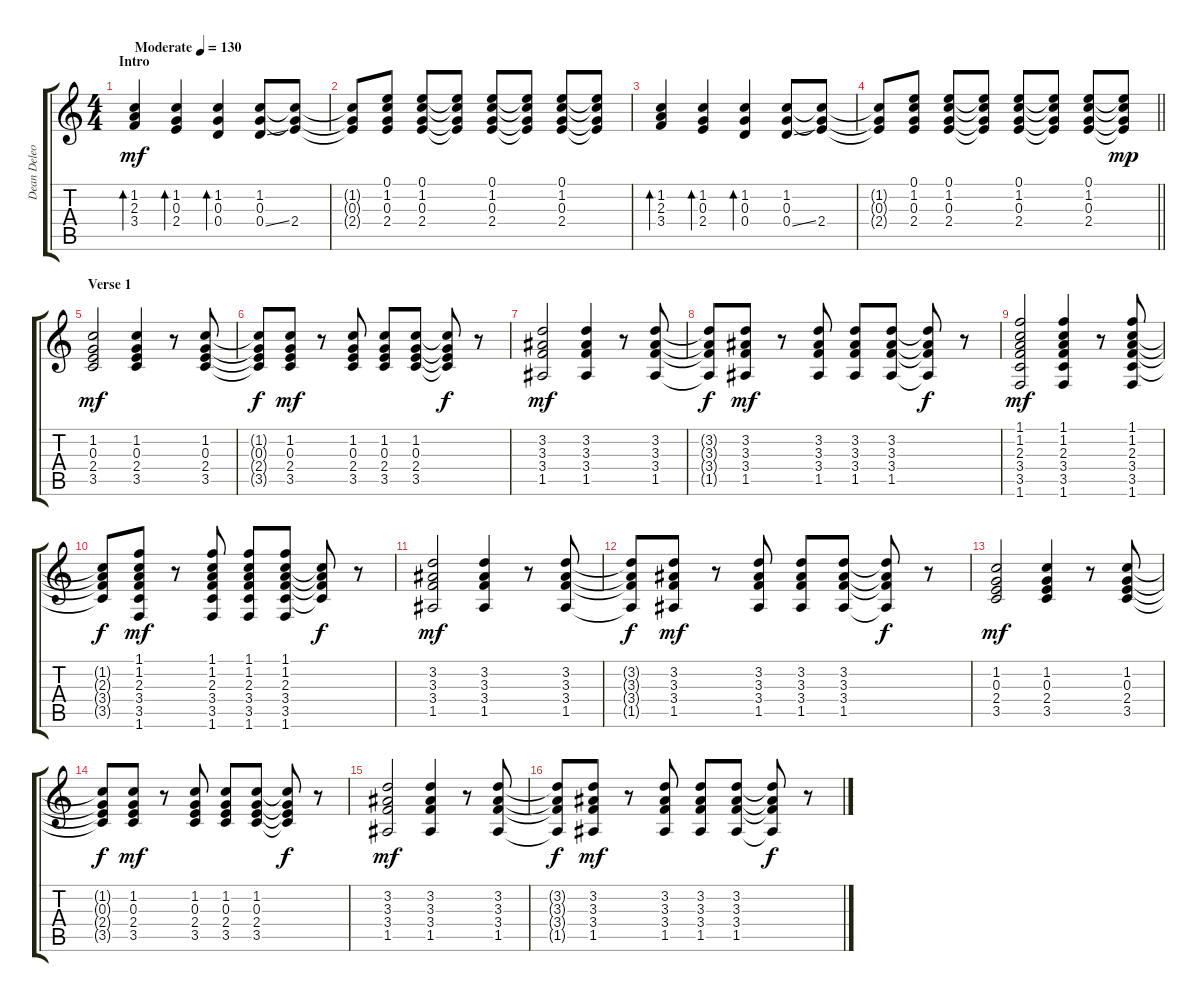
\track ("Dean Deleo (Guitar 1)" "Dean Deleo") {instrument acousticguitarnylon}
\staff {score tabs}
\tuning (E4 B3 G3 D3 A2 E2) {hide}
\ts (4 4)
\section ("" "Intro")
\tempo (130 "Moderate")
\clef g2
\ks c
(1.2 2.3 3.4).4{bd 240 dy mf instrument acousticguitarnylon} (1.2 0.3 2.4).4{bd 240} (1.2 0.3 0.4).4{bd 240} (1.2 0.3 0.4{ss}).8 (1.2{t} 0.3{t} 2.4).8 |
(1.2{t} 0.3{t} 2.4{t}).8 (0.1 1.2 0.3 2.4).8 (0.1 1.2 0.3 2.4).8 (0.1{t} 1.2{t} 0.3{t} 2.4{t}).8 (0.1 1.2 0.3 2.4).8 (0.1{t} 1.2{t} 0.3{t} 2.4{t}).8 (0.1 1.2 0.3 2.4).8 (0.1{t} 1.2{t} 0.3{t} 2.4{t}).8 |
(1.2 2.3 3.4).4{bd 240} (1.2 0.3 2.4).4{bd 240} (1.2 0.3 0.4).4{bd 240} (1.2 0.3 0.4{ss}).8 (1.2{t} 0.3{t} 2.4).8 |
\barLineRight lightlight
(1.2{t} 0.3{t} 2.4{t}).8 (0.1 1.2 0.3 2.4).8 (0.1 1.2 0.3 2.4).8 (0.1{t} 1.2{t} 0.3{t} 2.4{t}).8 (0.1 1.2 0.3 2.4).8 (0.1{t} 1.2{t} 0.3{t} 2.4{t}).8 (0.1 1.2 0.3 2.4).8 (0.1{t} 1.2{t} 0.3{t} 2.4{t}).8{dy mp} |
\section ("" "Verse 1")
(1.2 0.3 2.4 3.5).2{dy mf} (1.2 0.3 2.4 3.5).4 r.8 (1.2 0.3 2.4 3.5).8 |
(1.2{t} 0.3{t} 2.4{t} 3.5{t}).8{dy f} (1.2 0.3 2.4 3.5).8{dy mf} r.8 (1.2 0.3 2.4 3.5).8 (1.2 0.3 2.4 3.5).8 (1.2 0.3 2.4 3.5).8 (1.2{t} 0.3{t} 2.4{t} 3.5{t}).8{dy f} r.8 |
(3.2 3.3 3.4 1.5).2{dy mf} (3.2 3.3 3.4 1.5).4 r.8 (3.2 3.3 3.4 1.5).8 |
(3.2{t} 3.3{t} 3.4{t} 1.5{t}).8{dy f} (3.2 3.3 3.4 1.5).8{dy mf} r.8 (3.2 3.3 3.4 1.5).8 (3.2 3.3 3.4 1.5).8 (3.2 3.3 3.4 1.5).8 (3.2{t} 3.3{t} 3.4{t} 1.5{t}).8{dy f} r.8 |
(1.1 1.2 2.3 3.4 3.5 1.6).2{dy mf} (1.1 1.2 2.3 3.4 3.5 1.6).4 r.8 (1.1 1.2 2.3 3.4 3.5 1.6).8 |
(1.2{t} 2.3{t} 3.4{t} 3.5{t}).8{dy f} (1.1 1.2 2.3 3.4 3.5 1.6).8{dy mf} r.8 (1.1 1.2 2.3 3.4 3.5 1.6).8 (1.1 1.2 2.3 3.4 3.5 1.6).8 (1.1 1.2 2.3 3.4 3.5 1.6).8 (1.2{t} 2.3{t} 3.4{t} 3.5{t}).8{dy f} r.8 |
(3.2 3.3 3.4 1.5).2{dy mf} (3.2 3.3 3.4 1.5).4 r.8 (3.2 3.3 3.4 1.5).8 |
(3.2{t} 3.3{t} 3.4{t} 1.5{t}).8{dy f} (3.2 3.3 3.4 1.5).8{dy mf} r.8 (3.2 3.3 3.4 1.5).8 (3.2 3.3 3.4 1.5).8 (3.2 3.3 3.4 1.5).8 (3.2{t} 3.3{t} 3.4{t} 1.5{t}).8{dy f} r.8 |
(1.2 0.3 2.4 3.5).2{dy mf} (1.2 0.3 2.4 3.5).4 r.8 (1.2 0.3 2.4 3.5).8 |
(1.2{t} 0.3{t} 2.4{t} 3.5{t}).8{dy f} (1.2 0.3 2.4 3.5).8{dy mf} r.8 (1.2 0.3 2.4 3.5).8 (1.2 0.3 2.4 3.5).8 (1.2 0.3 2.4 3.5).8 (1.2{t} 0.3{t} 2.4{t} 3.5{t}).8{dy f} r.8 |
(3.2 3.3 3.4 1.5).2{dy mf} (3.2 3.3 3.4 1.5).4 r.8 (3.2 3.3 3.4 1.5).8 |
(3.2{t} 3.3{t} 3.4{t} 1.5{t}).8{dy f} (3.2 3.3 3.4 1.5).8{dy mf} r.8 (3.2 3.3 3.4 1.5).8 (3.2 3.3 3.4 1.5).8 (3.2 3.3 3.4 1.5).8 (3.2{t} 3.3{t} 3.4{t} 1.5{t}).8{dy f} r.8
